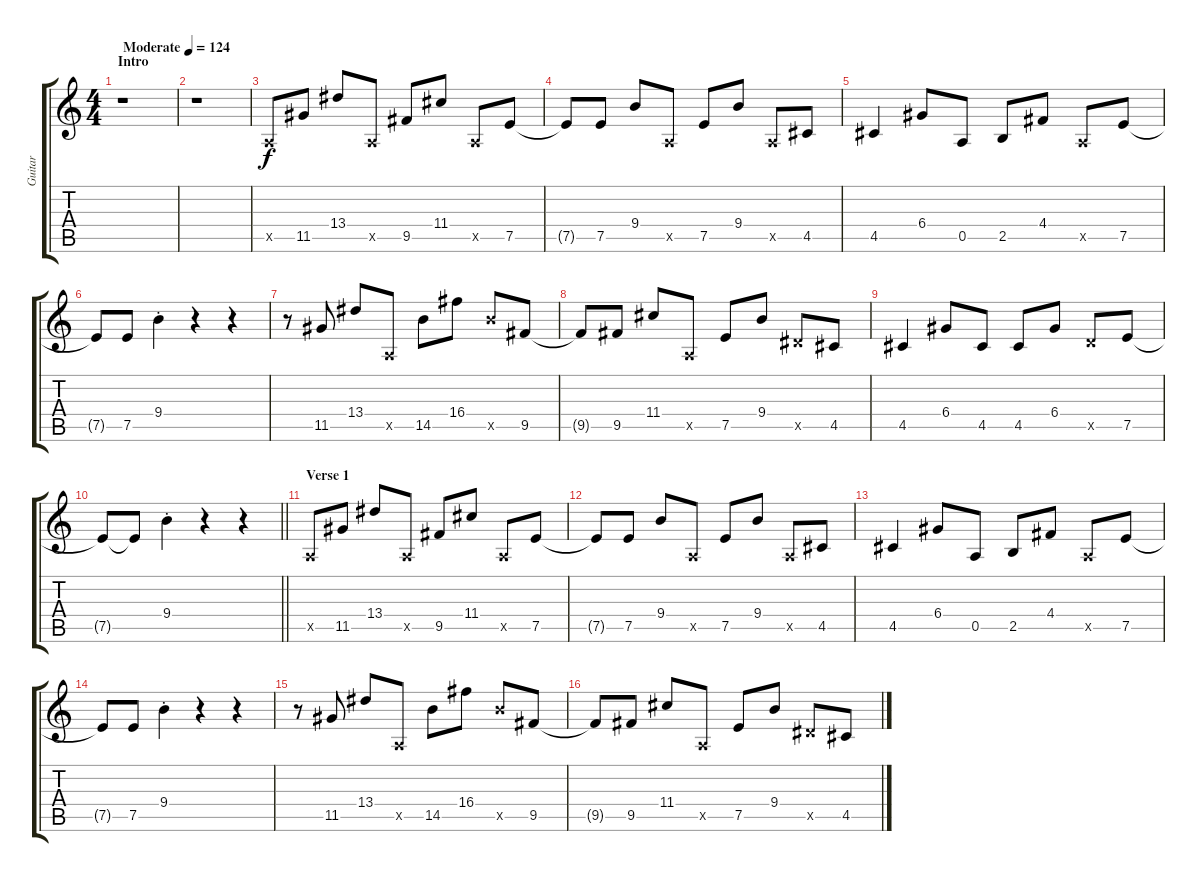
\track ("Guitar" "Guitar") {instrument acousticguitarnylon}
\staff {score tabs}
\tuning (E4 B3 G3 D3 A2 E2) {hide}
\ts (4 4)
\section ("" "Intro")
\tempo (124 "Moderate")
\clef g2
\ks c
r.1{dy f instrument acousticguitarnylon} |
r.1 |
0.5{x}.8 11.5.8 13.4.8 0.5{x}.8 9.5.8 11.4.8 0.5{x}.8 7.5.8 |
7.5{t}.8 7.5.8 9.4.8 0.5{x}.8 7.5.8 9.4.8 0.5{x}.8 4.5.8 |
4.5.4 6.4.8 0.5.8 2.5.8 4.4.8 0.5{x}.8 7.5.8 |
7.5{t}.8 7.5.8 9.4{st}.4 r.4 r.4 |
r.8 11.5.8 13.4.8 0.5{x}.8 14.5.8 16.4.8 14.5{x}.8 9.5.8 |
9.5{t}.8 9.5.8 11.4.8 0.5{x}.8 7.5.8 9.4.8 6.5{x}.8 4.5.8 |
4.5.4 6.4.8 4.5.8 4.5.8 6.4.8 5.5{x}.8 7.5.8 |
\barLineRight lightlight
7.5{t}.8 7.5{t}.8 9.4{st}.4 r.4 r.4 |
\section ("" "Verse 1")
0.5{x}.8 11.5.8 13.4.8 0.5{x}.8 9.5.8 11.4.8 0.5{x}.8 7.5.8 |
7.5{t}.8 7.5.8 9.4.8 0.5{x}.8 7.5.8 9.4.8 0.5{x}.8 4.5.8 |
4.5.4 6.4.8 0.5.8 2.5.8 4.4.8 0.5{x}.8 7.5.8 |
7.5{t}.8 7.5.8 9.4{st}.4 r.4 r.4 |
r.8 11.5.8 13.4.8 0.5{x}.8 14.5.8 16.4.8 14.5{x}.8 9.5.8 |
9.5{t}.8 9.5.8 11.4.8 0.5{x}.8 7.5.8 9.4.8 6.5{x}.8 4.5.8
